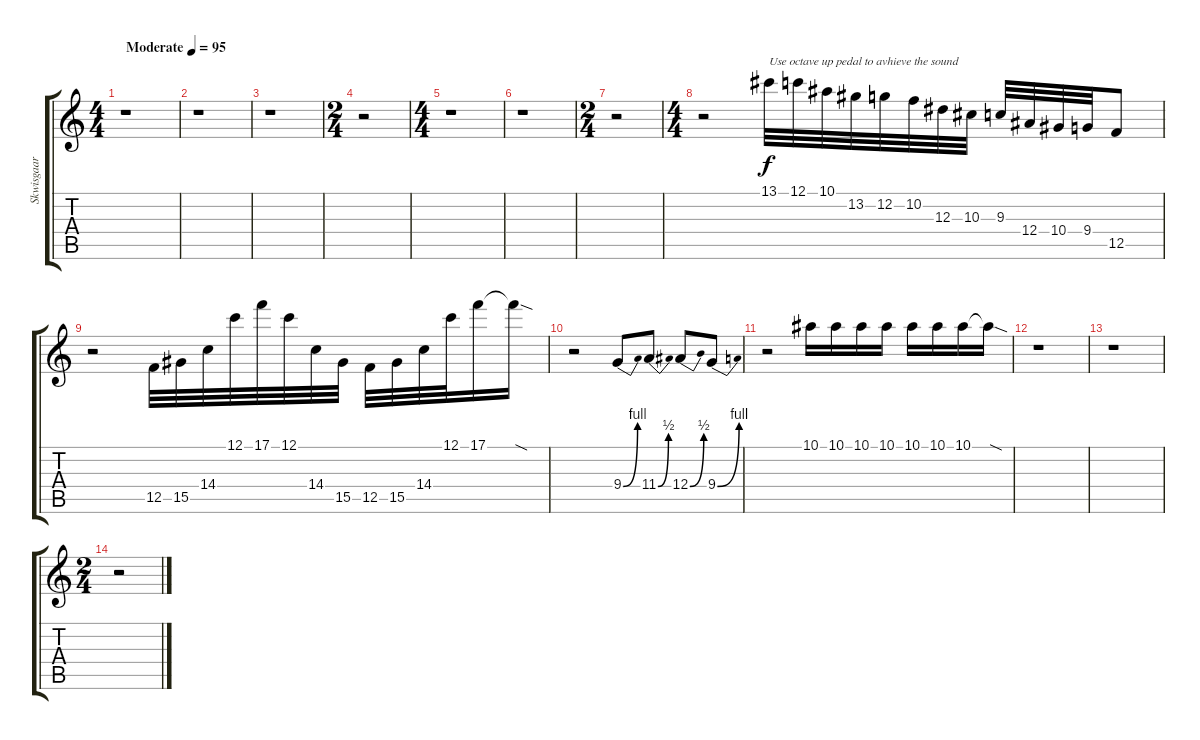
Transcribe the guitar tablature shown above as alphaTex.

\track ("Skwisgaar" "Skwisgaar") {instrument distortionguitar}
\staff {score tabs}
\tuning (C4 G3 Eb3 Bb2 F2 C2) {hide}
\ts (4 4)
\tempo (95 "Moderate")
\clef g2
\ks c
r.1{dy f instrument distortionguitar} |
r.1 |
r.1 |
\ts (2 4)
r.2 |
\ts (4 4)
r.1 |
r.1 |
\ts (2 4)
r.2 |
\ts (4 4)
r.2 13.1.32{txt "Use octave up pedal to avhieve the sound"} 12.1.32 10.1.32 13.2.32 12.2.32 10.2.32 12.3.32 10.3.32 9.3.32 12.4.32 10.4.32 9.4.32 12.5.8 |
r.2 12.5.32 15.5.32 14.4.32 12.1.32 17.1.32 12.1.32 14.4.32 15.5.32 12.5.32 15.5.32 14.4.32 12.1.32 17.1.16 17.1{sod t}.16 |
r.2 9.4{be (bend 0 0 60 4)}.8 11.4{be (bend 0 0 60 2)}.8 12.4{be (bend 0 0 60 2)}.8 9.4{be (bend 0 0 60 4)}.8 |
r.2 10.1.16 10.1.16 10.1.16 10.1.16 10.1.16 10.1.16 10.1.16 10.1{sod t}.16 |
r.1 |
r.1 |
\ts (2 4)
r.2
